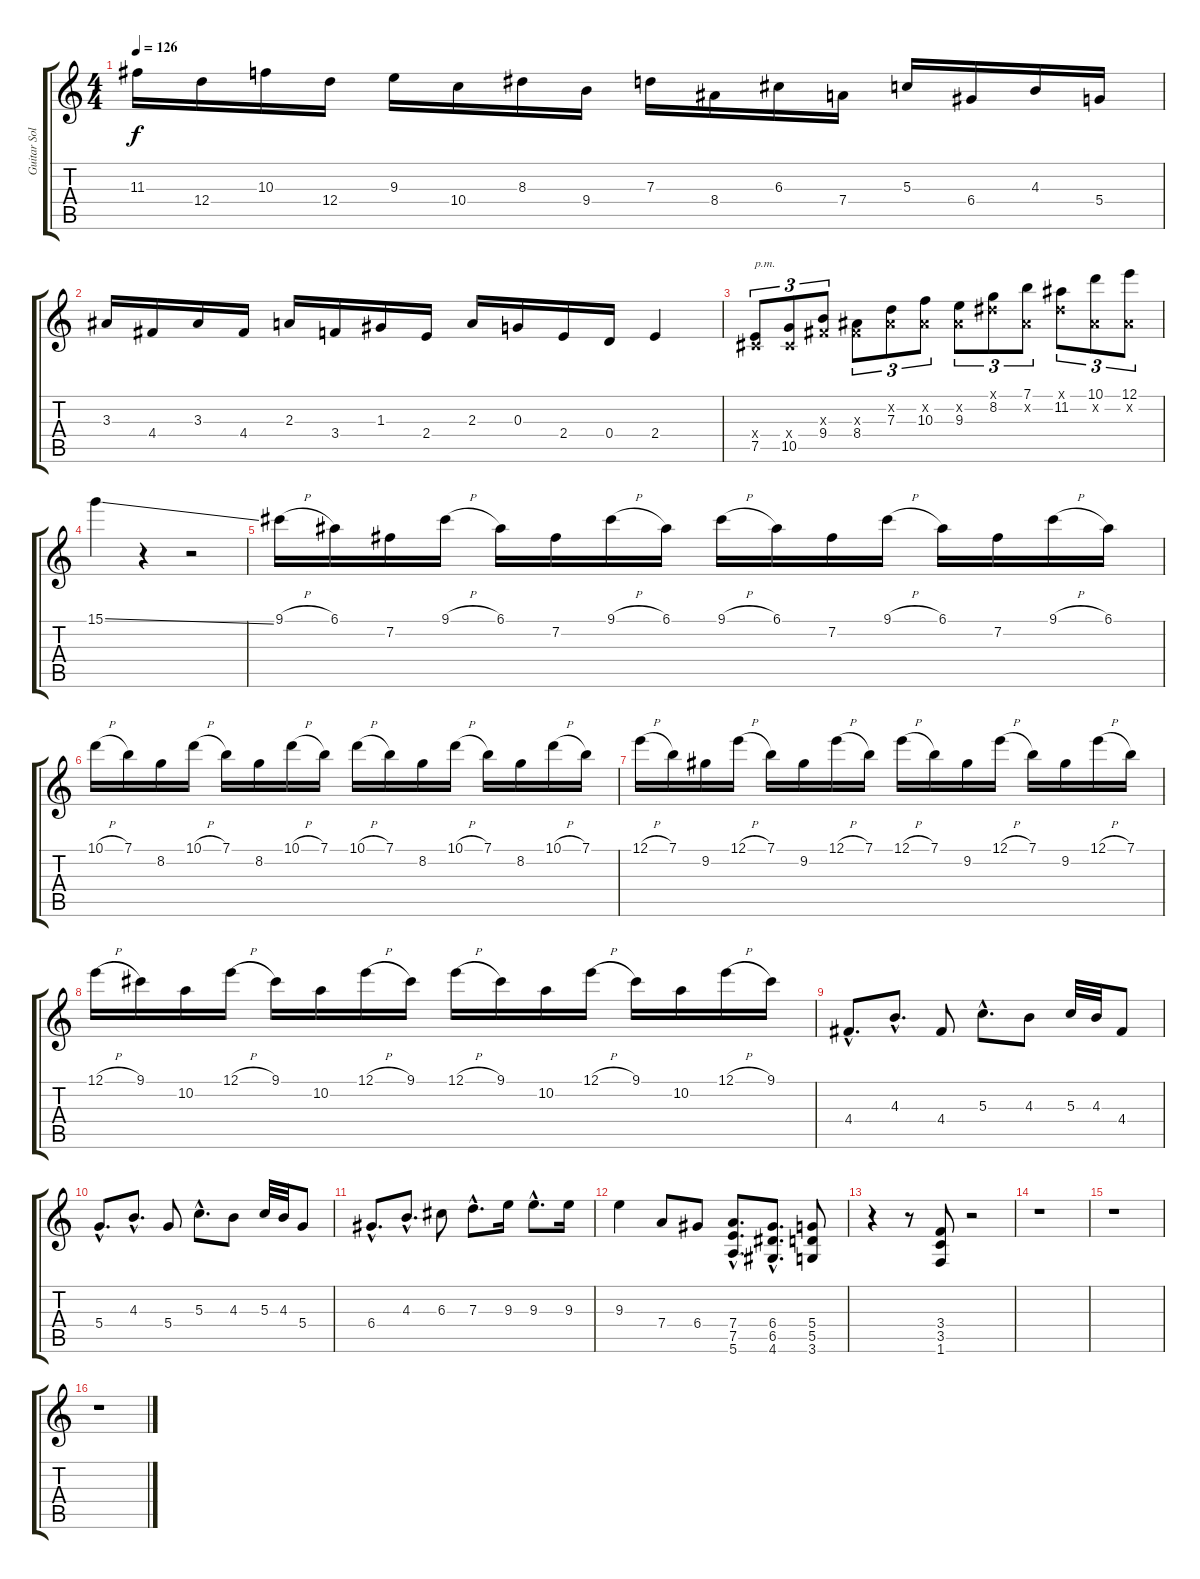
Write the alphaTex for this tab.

\track ("Guitar Solo" "Guitar Sol") {instrument overdrivenguitar}
\staff {score tabs}
\tuning (E4 B3 G3 D3 A2 E2) {hide}
\ts (4 4)
\tempo 126
\clef g2
\ks c
11.3.16{dy f} 12.4.16 10.3.16 12.4.16 9.3.16 10.4.16 8.3.16 9.4.16 7.3.16 8.4.16 6.3.16 7.4.16 5.3.16 6.4.16 4.3.16 5.4.16 |
3.3.16 4.4.16 3.3.16 4.4.16 2.3.16 3.4.16 1.3.16 2.4.16 2.3.16 0.3.16 2.4.16 0.4.16 2.4.4 |
(-1.4{x} 7.5).8{tu (3 2) txt "p.m."} (-1.4{x} 10.5).8{tu (3 2)} (-1.3{x} 9.4).8{tu (3 2)} (-1.3{x} 8.4).8{tu (3 2)} (-1.2{x} 7.3).8{tu (3 2)} (-1.2{x} 10.3).8{tu (3 2)} (-1.2{x} 9.3).8{tu (3 2)} (-1.1{x} 8.2).8{tu (3 2)} (7.1 -1.2{x}).8{tu (3 2)} (-1.1{x} 11.2).8{tu (3 2)} (10.1 -1.2{x}).8{tu (3 2)} (12.1 -1.2{x}).8{tu (3 2)} |
15.1{ss}.4 r.4 r.2 |
9.1{h}.16 6.1.16 7.2.16 9.1{h}.16 6.1.16 7.2.16 9.1{h}.16 6.1.16 9.1{h}.16 6.1.16 7.2.16 9.1{h}.16 6.1.16 7.2.16 9.1{h}.16 6.1.16 |
10.1{h}.16 7.1.16 8.2.16 10.1{h}.16 7.1.16 8.2.16 10.1{h}.16 7.1.16 10.1{h}.16 7.1.16 8.2.16 10.1{h}.16 7.1.16 8.2.16 10.1{h}.16 7.1.16 |
12.1{h}.16 7.1.16 9.2.16 12.1{h}.16 7.1.16 9.2.16 12.1{h}.16 7.1.16 12.1{h}.16 7.1.16 9.2.16 12.1{h}.16 7.1.16 9.2.16 12.1{h}.16 7.1.16 |
12.1{h}.16 9.1.16 10.2.16 12.1{h}.16 9.1.16 10.2.16 12.1{h}.16 9.1.16 12.1{h}.16 9.1.16 10.2.16 12.1{h}.16 9.1.16 10.2.16 12.1{h}.16 9.1.16 |
4.4{hac}.8{d} 4.3{hac}.8{d} 4.4.8 5.3{hac}.8{d} 4.3.8 5.3.32 4.3.32 4.4.8 |
5.4{hac}.8{d} 4.3{hac}.8{d} 5.4.8 5.3{hac}.8{d} 4.3.8 5.3.32 4.3.32 5.4.8 |
6.4{hac}.8{d} 4.3{hac}.8{d} 6.3.8 7.3{hac}.8{d} 9.3.16 9.3{hac}.8{d} 9.3.16 |
9.3.4 7.4.8 6.4.8 (7.4{hac} 7.5{hac} 5.6{hac}).8{d} (6.4{hac} 6.5{hac} 4.6{hac}).8{d} (5.4 5.5 3.6).8 |
r.4 r.8 (3.4 3.5 1.6).8 r.2 |
r.1 |
r.1 |
r.1
